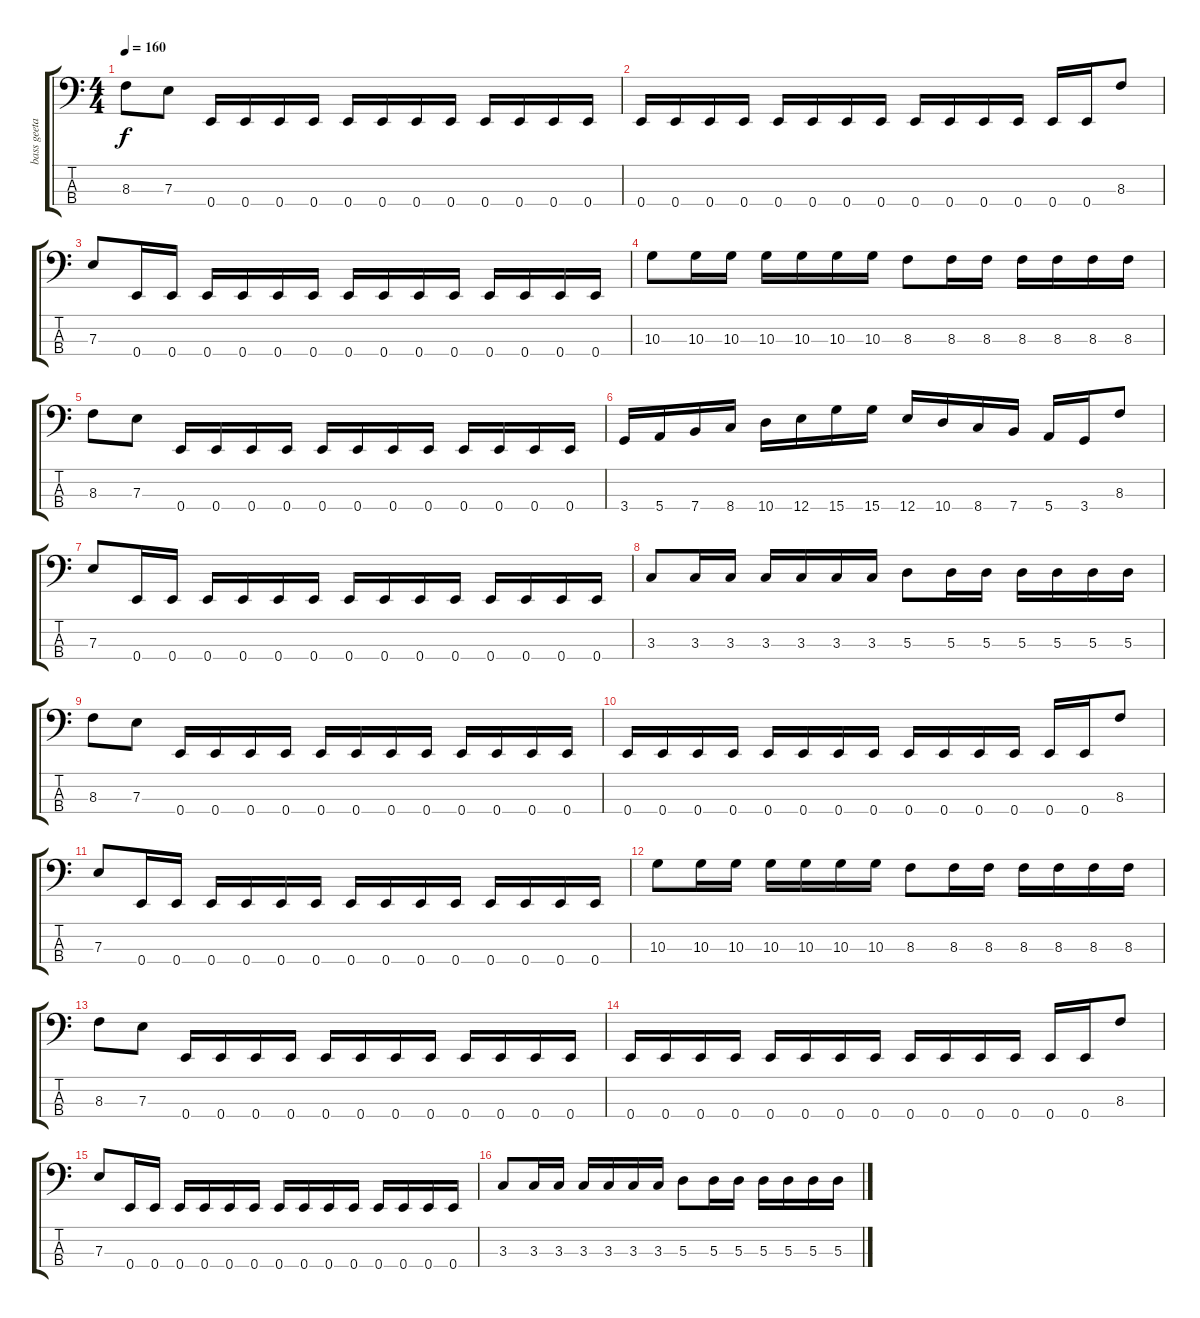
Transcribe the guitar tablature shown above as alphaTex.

\track ("bass geetar" "bass geeta") {instrument electricbasspick}
\staff {score tabs}
\tuning (G2 D2 A1 E1) {hide}
\ts (4 4)
\tempo 160
\clef f4
\ks c
8.3.8{dy f} 7.3.8 0.4.16 0.4.16 0.4.16 0.4.16 0.4.16 0.4.16 0.4.16 0.4.16 0.4.16 0.4.16 0.4.16 0.4.16 |
0.4.16 0.4.16 0.4.16 0.4.16 0.4.16 0.4.16 0.4.16 0.4.16 0.4.16 0.4.16 0.4.16 0.4.16 0.4.16 0.4.16 8.3.8 |
7.3.8 0.4.16 0.4.16 0.4.16 0.4.16 0.4.16 0.4.16 0.4.16 0.4.16 0.4.16 0.4.16 0.4.16 0.4.16 0.4.16 0.4.16 |
10.3.8 10.3.16 10.3.16 10.3.16 10.3.16 10.3.16 10.3.16 8.3.8 8.3.16 8.3.16 8.3.16 8.3.16 8.3.16 8.3.16 |
8.3.8 7.3.8 0.4.16 0.4.16 0.4.16 0.4.16 0.4.16 0.4.16 0.4.16 0.4.16 0.4.16 0.4.16 0.4.16 0.4.16 |
3.4.16 5.4.16 7.4.16 8.4.16 10.4.16 12.4.16 15.4.16 15.4.16 12.4.16 10.4.16 8.4.16 7.4.16 5.4.16 3.4.16 8.3.8 |
7.3.8 0.4.16 0.4.16 0.4.16 0.4.16 0.4.16 0.4.16 0.4.16 0.4.16 0.4.16 0.4.16 0.4.16 0.4.16 0.4.16 0.4.16 |
3.3.8 3.3.16 3.3.16 3.3.16 3.3.16 3.3.16 3.3.16 5.3.8 5.3.16 5.3.16 5.3.16 5.3.16 5.3.16 5.3.16 |
8.3.8 7.3.8 0.4.16 0.4.16 0.4.16 0.4.16 0.4.16 0.4.16 0.4.16 0.4.16 0.4.16 0.4.16 0.4.16 0.4.16 |
0.4.16 0.4.16 0.4.16 0.4.16 0.4.16 0.4.16 0.4.16 0.4.16 0.4.16 0.4.16 0.4.16 0.4.16 0.4.16 0.4.16 8.3.8 |
7.3.8 0.4.16 0.4.16 0.4.16 0.4.16 0.4.16 0.4.16 0.4.16 0.4.16 0.4.16 0.4.16 0.4.16 0.4.16 0.4.16 0.4.16 |
10.3.8 10.3.16 10.3.16 10.3.16 10.3.16 10.3.16 10.3.16 8.3.8 8.3.16 8.3.16 8.3.16 8.3.16 8.3.16 8.3.16 |
8.3.8 7.3.8 0.4.16 0.4.16 0.4.16 0.4.16 0.4.16 0.4.16 0.4.16 0.4.16 0.4.16 0.4.16 0.4.16 0.4.16 |
0.4.16 0.4.16 0.4.16 0.4.16 0.4.16 0.4.16 0.4.16 0.4.16 0.4.16 0.4.16 0.4.16 0.4.16 0.4.16 0.4.16 8.3.8 |
7.3.8 0.4.16 0.4.16 0.4.16 0.4.16 0.4.16 0.4.16 0.4.16 0.4.16 0.4.16 0.4.16 0.4.16 0.4.16 0.4.16 0.4.16 |
3.3.8 3.3.16 3.3.16 3.3.16 3.3.16 3.3.16 3.3.16 5.3.8 5.3.16 5.3.16 5.3.16 5.3.16 5.3.16 5.3.16
